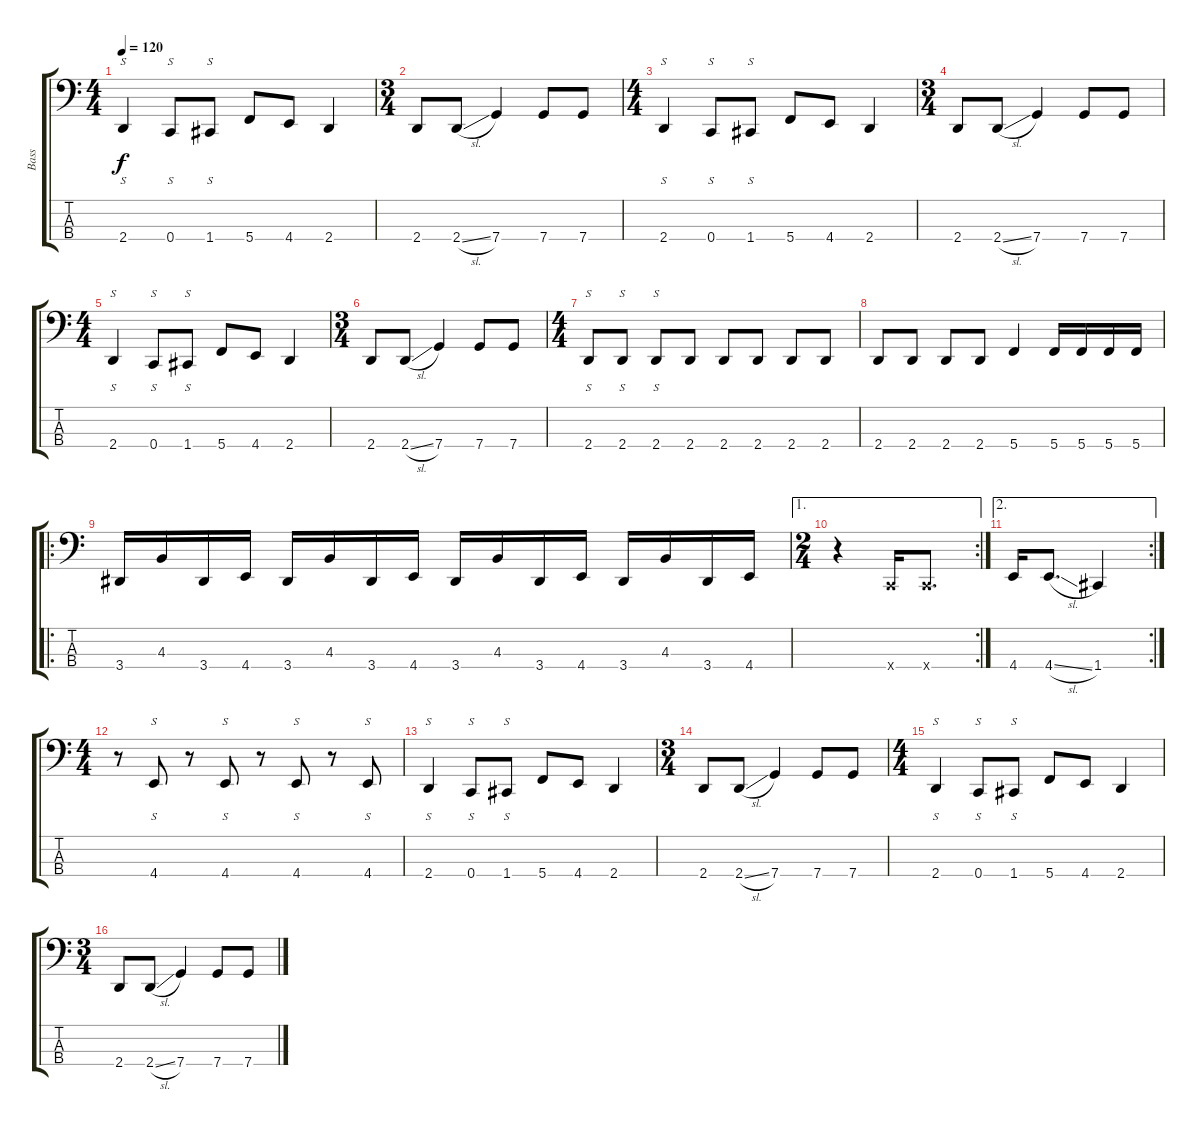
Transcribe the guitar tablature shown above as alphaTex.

\track ("Bass" "Bass") {instrument electricbassfinger}
\staff {score tabs}
\tuning (F2 C2 G1 C1) {hide}
\ts (4 4)
\tempo 120
\clef f4
\ks c
2.4.4{s dy f instrument electricbassfinger} 0.4.8{s} 1.4.8{s} 5.4.8 4.4.8 2.4.4 |
\ts (3 4)
2.4.8 2.4{sl}.8 7.4.4 7.4.8 7.4.8 |
\ts (4 4)
2.4.4{s} 0.4.8{s} 1.4.8{s} 5.4.8 4.4.8 2.4.4 |
\ts (3 4)
2.4.8 2.4{sl}.8 7.4.4 7.4.8 7.4.8 |
\ts (4 4)
2.4.4{s} 0.4.8{s} 1.4.8{s} 5.4.8 4.4.8 2.4.4 |
\ts (3 4)
2.4.8 2.4{sl}.8 7.4.4 7.4.8 7.4.8 |
\ts (4 4)
2.4.8{s} 2.4.8{s} 2.4.8{s} 2.4.8 2.4.8 2.4.8 2.4.8 2.4.8 |
2.4.8 2.4.8 2.4.8 2.4.8 5.4.4 5.4.16 5.4.16 5.4.16 5.4.16 |
\ro
3.4.16 4.3.16 3.4.16 4.4.16 3.4.16 4.3.16 3.4.16 4.4.16 3.4.16 4.3.16 3.4.16 4.4.16 3.4.16 4.3.16 3.4.16 4.4.16 |
\ae 1
\rc 2
\ts (2 4)
r.4 0.4{x}.16 0.4{x}.8{d} |
\ae 2
\rc 2
4.4.16 4.4{sl}.8{d} 1.4.4 |
\ts (4 4)
r.8 4.4.8{s} r.8 4.4.8{s} r.8 4.4.8{s} r.8 4.4.8{s} |
2.4.4{s} 0.4.8{s} 1.4.8{s} 5.4.8 4.4.8 2.4.4 |
\ts (3 4)
2.4.8 2.4{sl}.8 7.4.4 7.4.8 7.4.8 |
\ts (4 4)
2.4.4{s} 0.4.8{s} 1.4.8{s} 5.4.8 4.4.8 2.4.4 |
\ts (3 4)
2.4.8 2.4{sl}.8 7.4.4 7.4.8 7.4.8
